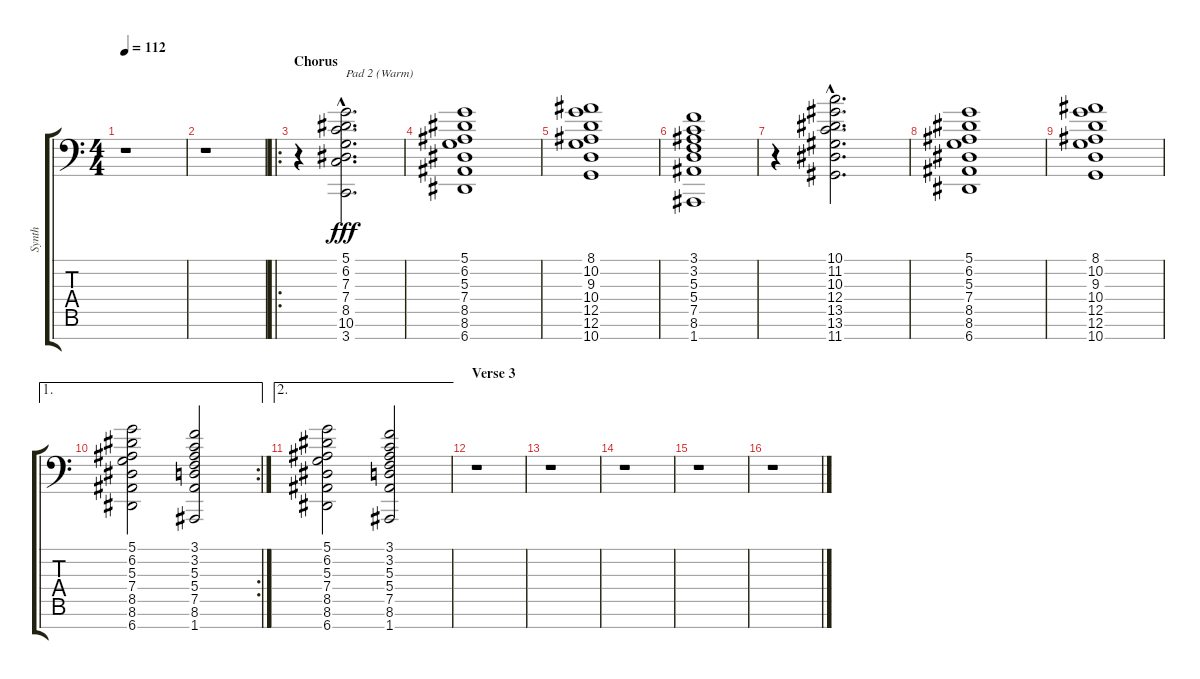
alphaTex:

\track ("Synth" "Synth") {instrument pad2warm}
\staff {score tabs}
\tuning (D4 A3 F3 C3 G2 D2 A1) {hide}
\ts (4 4)
\tempo 112
\clef f4
\ks c
r.1{dy f} |
r.1 |
\ro
\section ("" "Chorus")
r.4 (5.1{hac} 6.2{hac} 7.3{hac} 7.4{hac} 8.5{hac} 10.6{hac} 3.7{hac}).2{d txt "Pad 2 (Warm)" dy fff volume 13 instrument pad2warm} |
(5.1 6.2 5.3 7.4 8.5 8.6 6.7).1 |
(8.1 10.2 9.3 10.4 12.5 12.6 10.7).1 |
(3.1 3.2 5.3 5.4 7.5 8.6 1.7).1 |
r.4 (10.1{hac} 11.2{hac} 10.3{hac} 12.4{hac} 13.5{hac} 13.6{hac} 11.7{hac}).2{d} |
(5.1 6.2 5.3 7.4 8.5 8.6 6.7).1 |
(8.1 10.2 9.3 10.4 12.5 12.6 10.7).1 |
\ae 1
\rc 2
(5.1 6.2 5.3 7.4 8.5 8.6 6.7).2 (3.1 3.2 5.3 5.4 7.5 8.6 1.7).2 |
\ae 2
(5.1 6.2 5.3 7.4 8.5 8.6 6.7).2 (3.1 3.2 5.3 5.4 7.5 8.6 1.7).2 |
\section ("" "Verse 3")
r.1 |
r.1 |
r.1 |
r.1 |
r.1
